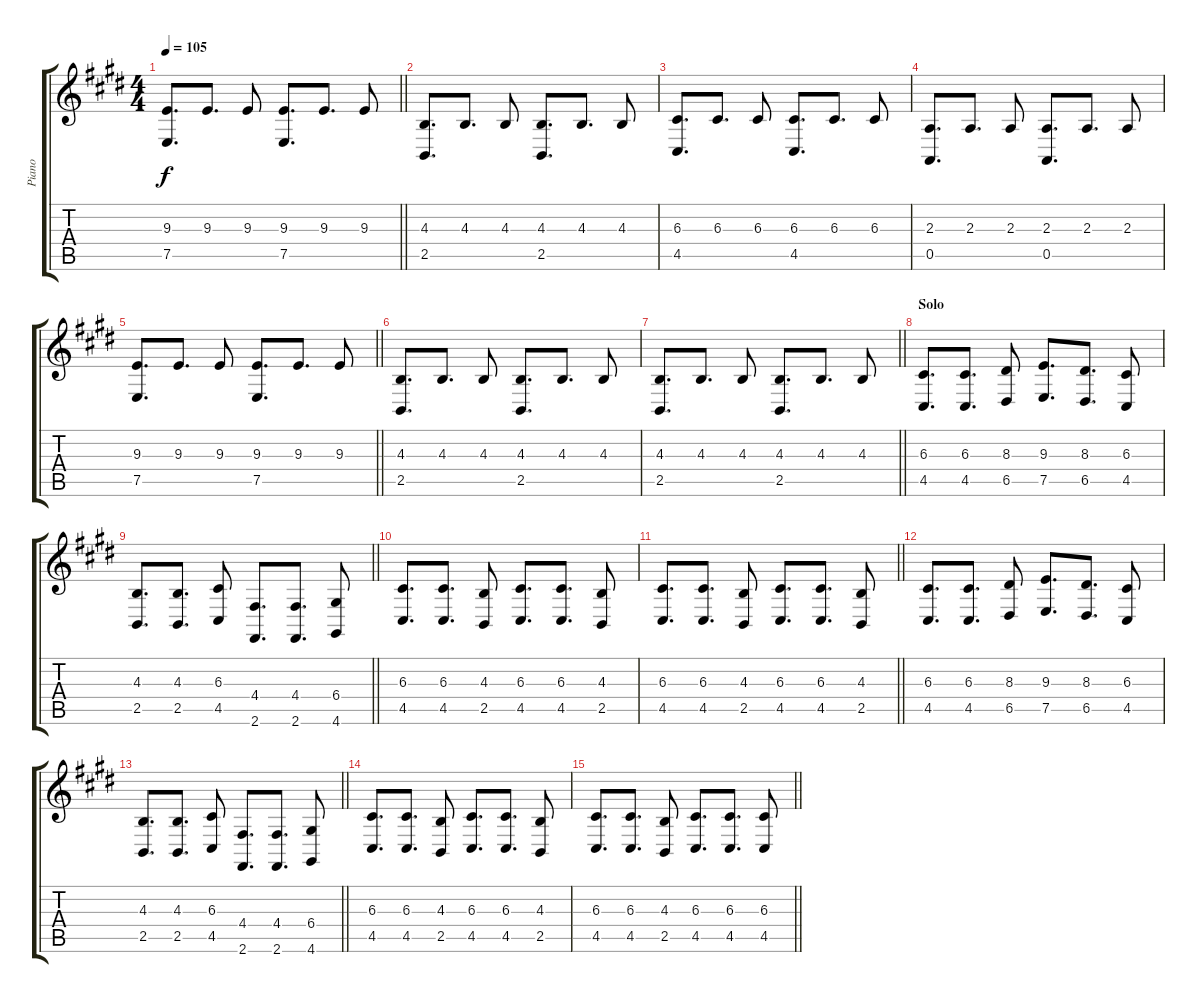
\track ("Piano" "Piano") {instrument electricgrandpiano}
\staff {score tabs}
\tuning (E4 B3 G3 D3 A2 E2) {hide}
\ts (4 4)
\tempo 105
\clef g2
\barLineRight lightlight
\ks c#minor
(9.3 7.5).8{d dy f} 9.3.8{d} 9.3.8 (9.3 7.5).8{d} 9.3.8{d} 9.3.8 |
(4.3 2.5).8{d} 4.3.8{d} 4.3.8 (4.3 2.5).8{d} 4.3.8{d} 4.3.8 |
(6.3 4.5).8{d} 6.3.8{d} 6.3.8 (6.3 4.5).8{d} 6.3.8{d} 6.3.8 |
(2.3 0.5).8{d} 2.3.8{d} 2.3.8 (2.3 0.5).8{d} 2.3.8{d} 2.3.8 |
\barLineRight lightlight
(9.3 7.5).8{d} 9.3.8{d} 9.3.8 (9.3 7.5).8{d} 9.3.8{d} 9.3.8 |
(4.3 2.5).8{d} 4.3.8{d} 4.3.8 (4.3 2.5).8{d} 4.3.8{d} 4.3.8 |
\barLineRight lightlight
(4.3 2.5).8{d} 4.3.8{d} 4.3.8 (4.3 2.5).8{d} 4.3.8{d} 4.3.8 |
\section ("" "Solo")
(6.3 4.5).8{d} (6.3 4.5).8{d} (8.3 6.5).8 (9.3 7.5).8{d} (8.3 6.5).8{d} (6.3 4.5).8 |
\barLineRight lightlight
(4.3 2.5).8{d} (4.3 2.5).8{d} (6.3 4.5).8 (4.4 2.6).8{d} (4.4 2.6).8{d} (6.4 4.6).8 |
(6.3 4.5).8{d} (6.3 4.5).8{d} (4.3 2.5).8 (6.3 4.5).8{d} (6.3 4.5).8{d} (4.3 2.5).8 |
\barLineRight lightlight
(6.3 4.5).8{d} (6.3 4.5).8{d} (4.3 2.5).8 (6.3 4.5).8{d} (6.3 4.5).8{d} (4.3 2.5).8 |
(6.3 4.5).8{d} (6.3 4.5).8{d} (8.3 6.5).8 (9.3 7.5).8{d} (8.3 6.5).8{d} (6.3 4.5).8 |
\barLineRight lightlight
(4.3 2.5).8{d} (4.3 2.5).8{d} (6.3 4.5).8 (4.4 2.6).8{d} (4.4 2.6).8{d} (6.4 4.6).8 |
(6.3 4.5).8{d} (6.3 4.5).8{d} (4.3 2.5).8 (6.3 4.5).8{d} (6.3 4.5).8{d} (4.3 2.5).8 |
\barLineRight lightlight
(6.3 4.5).8{d} (6.3 4.5).8{d} (4.3 2.5).8 (6.3 4.5).8{d} (6.3 4.5).8{d} (6.3 4.5).8
